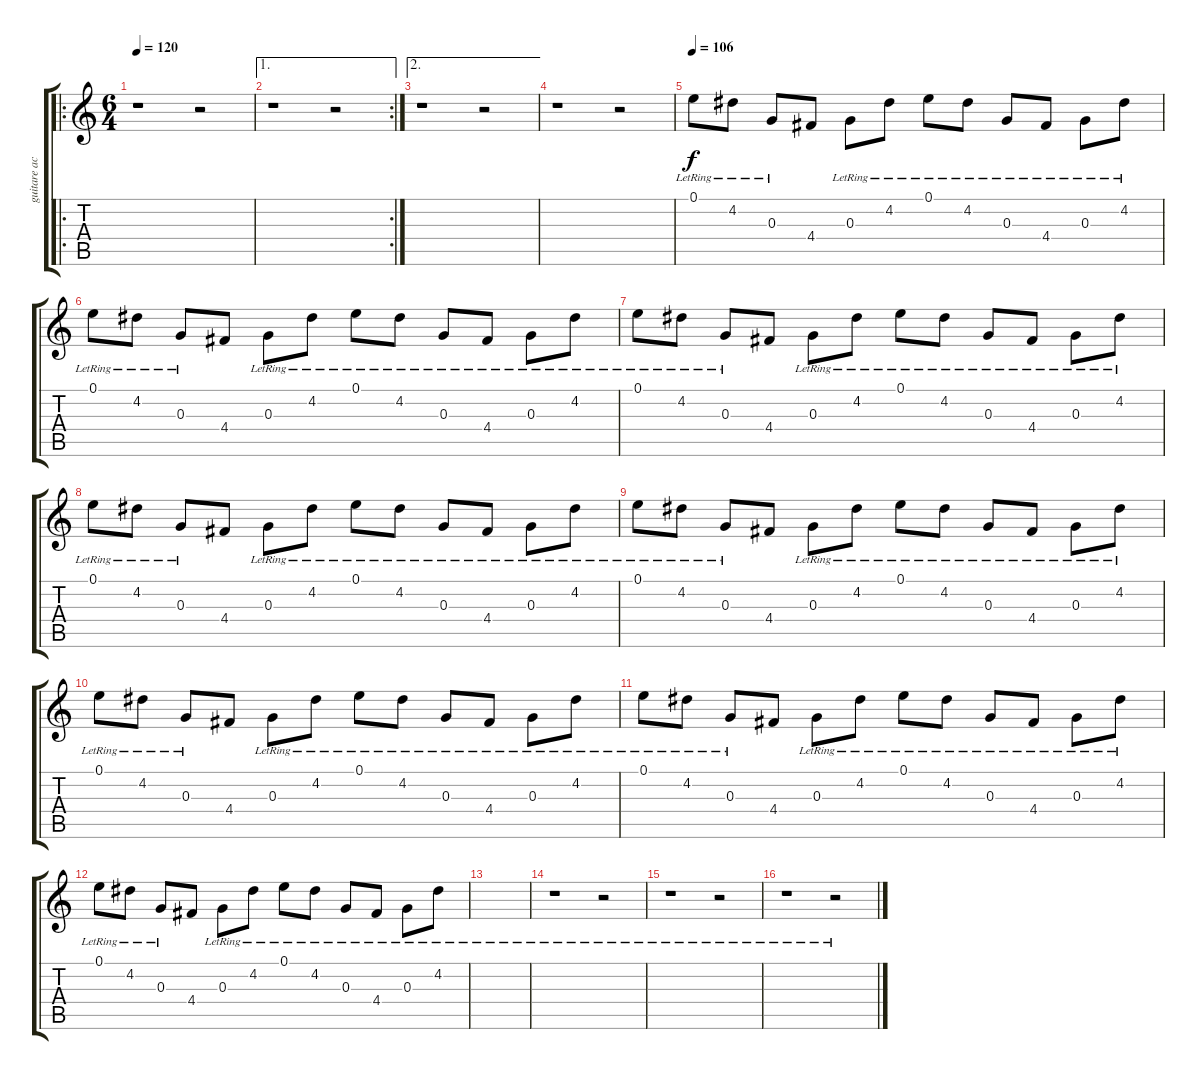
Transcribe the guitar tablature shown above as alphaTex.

\track ("guitare acoustique 2" "guitare ac") {instrument acousticguitarnylon}
\staff {score tabs}
\tuning (E4 B3 G3 D3 A2 D2) {hide}
\ro
\ts (6 4)
\tempo 120
\clef g2
\ks c
r.1{dy f} r.2 |
\ae 1
\rc 2
r.1 r.2 |
\ae 2
r.1 r.2 |
r.1 r.2 |
\tempo 106
0.1{lr}.8 4.2{lr}.8 0.3{lr}.8 4.4.8 0.3{lr}.8 4.2{lr}.8 0.1{lr}.8 4.2{lr}.8 0.3{lr}.8 4.4{lr}.8 0.3{lr}.8 4.2{lr}.8 |
0.1{lr}.8 4.2{lr}.8 0.3{lr}.8 4.4.8 0.3{lr}.8 4.2{lr}.8 0.1{lr}.8 4.2{lr}.8 0.3{lr}.8 4.4{lr}.8 0.3{lr}.8 4.2{lr}.8 |
0.1{lr}.8 4.2{lr}.8 0.3{lr}.8 4.4.8 0.3{lr}.8 4.2{lr}.8 0.1{lr}.8 4.2{lr}.8 0.3{lr}.8 4.4{lr}.8 0.3{lr}.8 4.2{lr}.8 |
0.1{lr}.8 4.2{lr}.8 0.3{lr}.8 4.4.8 0.3{lr}.8 4.2{lr}.8 0.1{lr}.8 4.2{lr}.8 0.3{lr}.8 4.4{lr}.8 0.3{lr}.8 4.2{lr}.8 |
0.1{lr}.8 4.2{lr}.8 0.3{lr}.8 4.4.8 0.3{lr}.8 4.2{lr}.8 0.1{lr}.8 4.2{lr}.8 0.3{lr}.8 4.4{lr}.8 0.3{lr}.8 4.2{lr}.8 |
0.1{lr}.8 4.2{lr}.8 0.3{lr}.8 4.4.8 0.3{lr}.8 4.2{lr}.8 0.1{lr}.8 4.2{lr}.8 0.3{lr}.8 4.4{lr}.8 0.3{lr}.8 4.2{lr}.8 |
0.1{lr}.8 4.2{lr}.8 0.3{lr}.8 4.4.8 0.3{lr}.8 4.2{lr}.8 0.1{lr}.8 4.2{lr}.8 0.3{lr}.8 4.4{lr}.8 0.3{lr}.8 4.2{lr}.8 |
0.1{lr}.8 4.2{lr}.8 0.3{lr}.8 4.4.8 0.3{lr}.8 4.2{lr}.8 0.1{lr}.8 4.2{lr}.8 0.3{lr}.8 4.4{lr}.8 0.3{lr}.8 4.2{lr}.8 |
|
r.1 r.2 |
r.1 r.2 |
r.1 r.2
